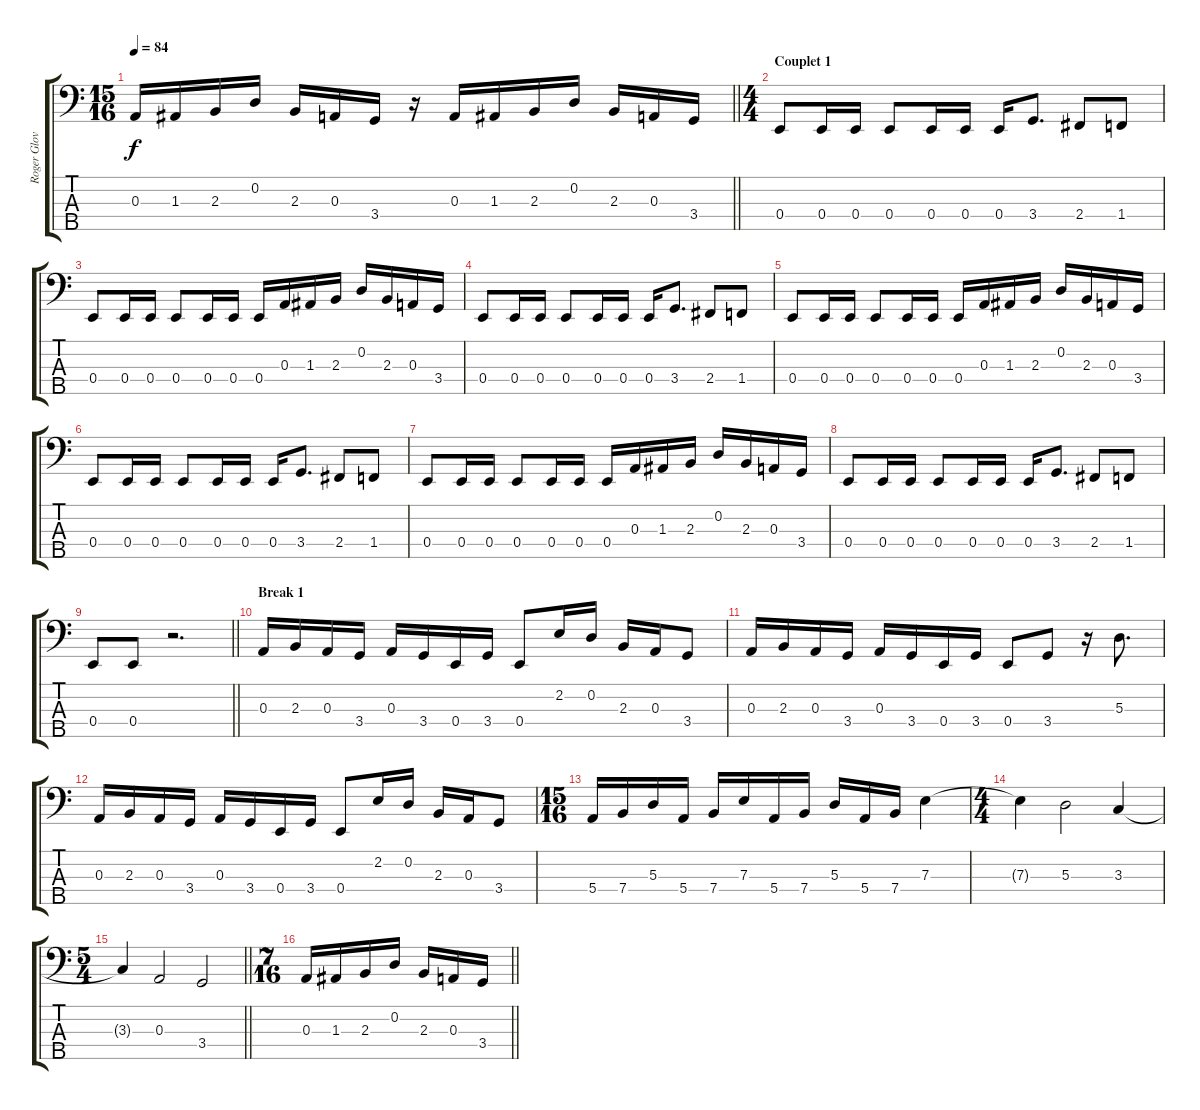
\track ("Roger Glover" "Roger Glov") {instrument electricbassfinger}
\staff {score tabs}
\tuning (G2 D2 A1 E1 B0) {hide}
\ts (15 16)
\tempo 84
\clef f4
\barLineRight lightlight
\ks c
0.3.16{dy f instrument electricbassfinger} 1.3.16 2.3.16 0.2.16 2.3.16 0.3.16 3.4.16 r.16 0.3.16 1.3.16 2.3.16 0.2.16 2.3.16 0.3.16 3.4.16 |
\ts (4 4)
\section ("" "Couplet 1")
0.4.8 0.4.16 0.4.16 0.4.8 0.4.16 0.4.16 0.4.16 3.4.8{d} 2.4.8 1.4.8 |
0.4.8 0.4.16 0.4.16 0.4.8 0.4.16 0.4.16 0.4.16 0.3.16 1.3.16 2.3.16 0.2.16 2.3.16 0.3.16 3.4.16 |
0.4.8 0.4.16 0.4.16 0.4.8 0.4.16 0.4.16 0.4.16 3.4.8{d} 2.4.8 1.4.8 |
0.4.8 0.4.16 0.4.16 0.4.8 0.4.16 0.4.16 0.4.16 0.3.16 1.3.16 2.3.16 0.2.16 2.3.16 0.3.16 3.4.16 |
0.4.8 0.4.16 0.4.16 0.4.8 0.4.16 0.4.16 0.4.16 3.4.8{d} 2.4.8 1.4.8 |
0.4.8 0.4.16 0.4.16 0.4.8 0.4.16 0.4.16 0.4.16 0.3.16 1.3.16 2.3.16 0.2.16 2.3.16 0.3.16 3.4.16 |
0.4.8 0.4.16 0.4.16 0.4.8 0.4.16 0.4.16 0.4.16 3.4.8{d} 2.4.8 1.4.8 |
\barLineRight lightlight
0.4.8 0.4.8 r.2{d} |
\section ("" "Break 1")
0.3.16 2.3.16 0.3.16 3.4.16 0.3.16 3.4.16 0.4.16 3.4.16 0.4.8 2.2.16 0.2.16 2.3.16 0.3.16 3.4.8 |
0.3.16 2.3.16 0.3.16 3.4.16 0.3.16 3.4.16 0.4.16 3.4.16 0.4.8 3.4.8 r.16 5.3.8{d} |
0.3.16 2.3.16 0.3.16 3.4.16 0.3.16 3.4.16 0.4.16 3.4.16 0.4.8 2.2.16 0.2.16 2.3.16 0.3.16 3.4.8 |
\ts (15 16)
5.4.16 7.4.16 5.3.16 5.4.16 7.4.16 7.3.16 5.4.16 7.4.16 5.3.16 5.4.16 7.4.16 7.3.4 |
\ts (4 4)
7.3{t}.4 5.3.2 3.3.4 |
\ts (5 4)
\barLineRight lightlight
3.3{t}.4 0.3.2 3.4.2 |
\ts (7 16)
\barLineRight lightlight
0.3.16 1.3.16 2.3.16 0.2.16 2.3.16 0.3.16 3.4.16
